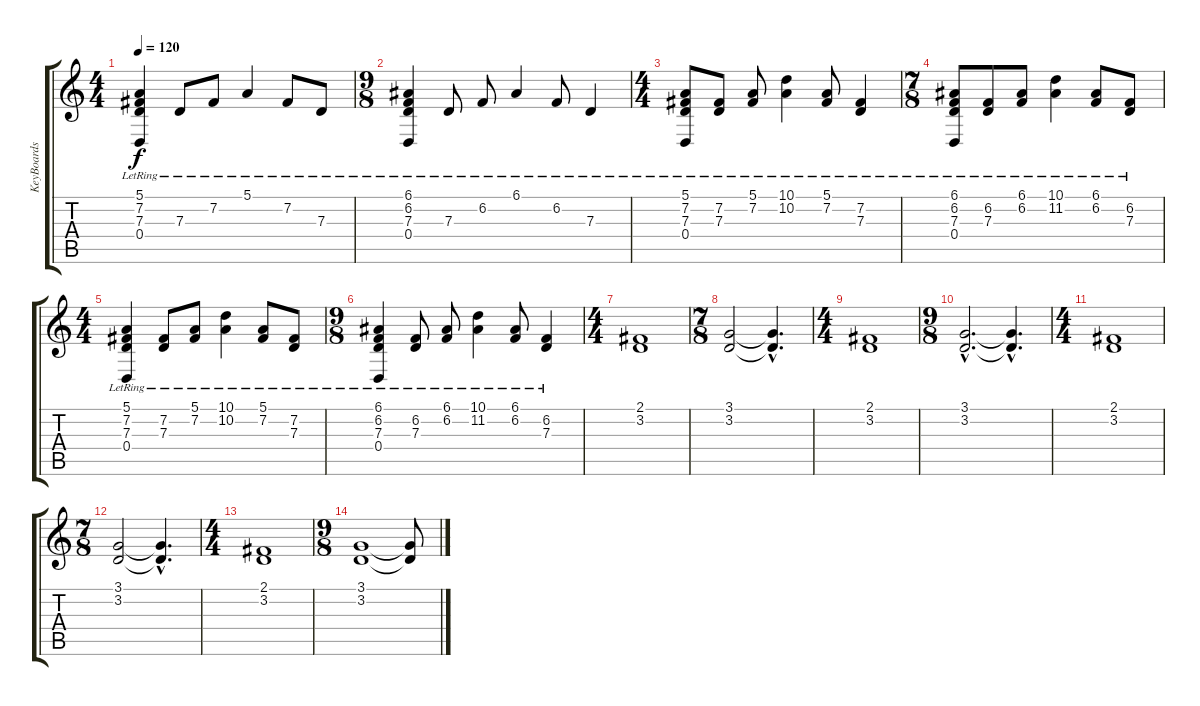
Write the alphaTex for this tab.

\track ("KeyBoards" "KeyBoards") {instrument stringensemble1}
\staff {score tabs}
\tuning (E4 B3 G3 D3 A2 E2) {hide}
\ts (4 4)
\tempo 120
\clef g2
\ks c
(5.1{lr} 7.2{lr} 7.3{lr} 0.4{lr}).4{dy f} 7.3{lr}.8 7.2{lr}.8 5.1{lr}.4 7.2{lr}.8 7.3{lr}.8 |
\ts (9 8)
(6.1{lr} 6.2{lr} 7.3{lr} 0.4{lr}).4 7.3{lr}.8 6.2{lr}.8 6.1{lr}.4 6.2{lr}.8 7.3{lr}.4 |
\ts (4 4)
(5.1{lr} 7.2{lr} 7.3{lr} 0.4{lr}).8 (7.2{lr} 7.3{lr}).8 (5.1{lr} 7.2{lr}).8 (10.1{lr} 10.2{lr}).4 (5.1{lr} 7.2{lr}).8 (7.2{lr} 7.3{lr}).4 |
\ts (7 8)
(6.1{lr} 6.2{lr} 7.3{lr} 0.4{lr}).8 (6.2{lr} 7.3{lr}).8 (6.1{lr} 6.2{lr}).8 (10.1{lr} 11.2{lr}).4 (6.1{lr} 6.2{lr}).8 (6.2{lr} 7.3{lr}).8 |
\ts (4 4)
(5.1{lr} 7.2{lr} 7.3{lr} 0.4{lr}).4 (7.2{lr} 7.3{lr}).8 (5.1{lr} 7.2{lr}).8 (10.1{lr} 10.2{lr}).4 (5.1{lr} 7.2{lr}).8 (7.2{lr} 7.3{lr}).8 |
\ts (9 8)
(6.1{lr} 6.2{lr} 7.3{lr} 0.4{lr}).4 (6.2{lr} 7.3{lr}).8 (6.1{lr} 6.2{lr}).8 (10.1{lr} 11.2{lr}).4 (6.1{lr} 6.2{lr}).8 (6.2{lr} 7.3{lr}).4 |
\ts (4 4)
(2.1 3.2).1{instrument tubularbells} |
\ts (7 8)
(3.1 3.2).2 (3.1{hac t} 3.2{hac t}).4{d} |
\ts (4 4)
(2.1 3.2).1 |
\ts (9 8)
(3.1{hac} 3.2{hac}).2{d} (3.1{hac t} 3.2{hac t}).4{d} |
\ts (4 4)
(2.1 3.2).1 |
\ts (7 8)
(3.1 3.2).2 (3.1{hac t} 3.2{hac t}).4{d} |
\ts (4 4)
(2.1 3.2).1 |
\ts (9 8)
(3.1 3.2).1 (3.1{t} 3.2{t}).8
